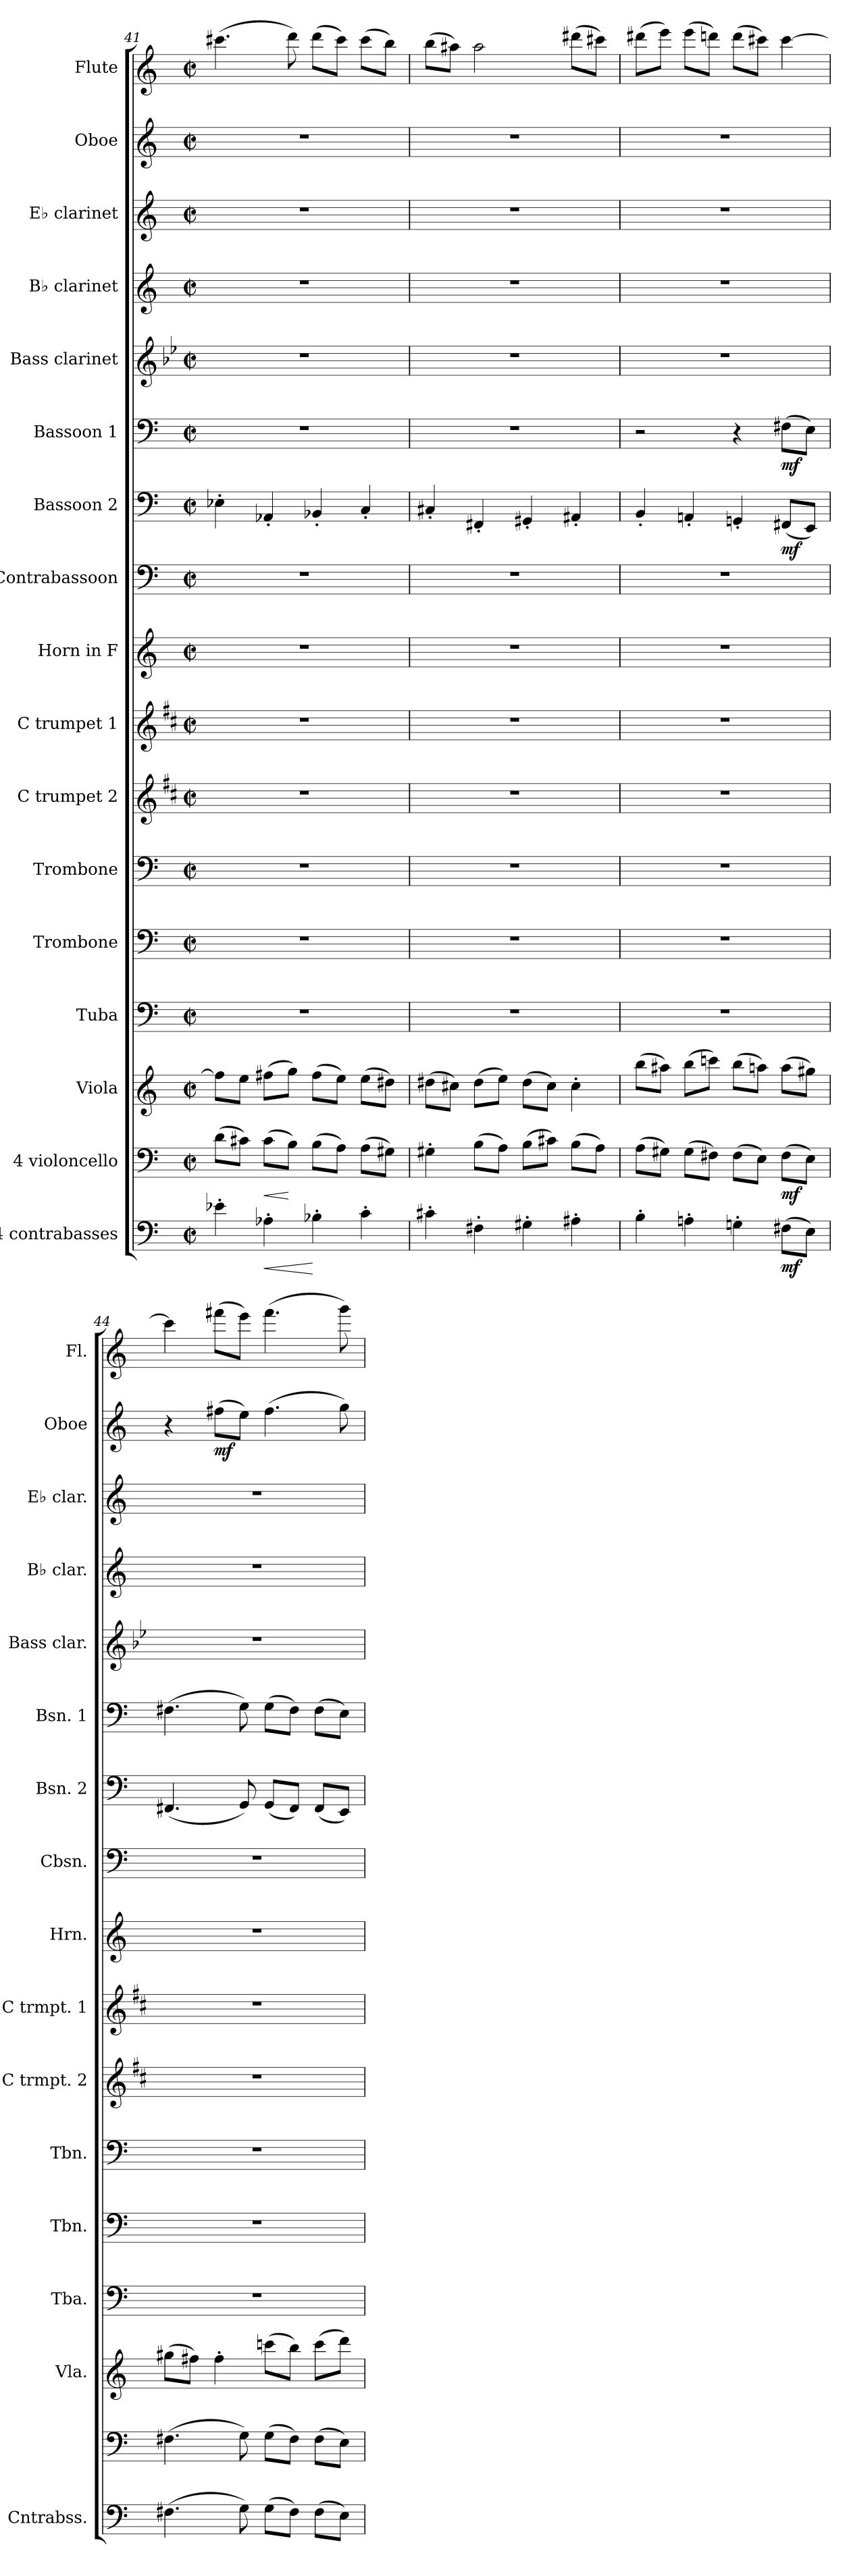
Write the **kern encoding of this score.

**kern	**dynam	**kern	**dynam	**kern	**kern	**kern	**kern	**kern	**kern	**kern	**kern	**kern	**dynam	**kern	**dynam	**kern	**kern	**kern	**kern	**dynam	**kern
*part17	*part17	*part16	*part16	*part15	*part14	*part13	*part12	*part11	*part10	*part9	*part8	*part7	*part7	*part6	*part6	*part5	*part4	*part3	*part2	*part2	*part1
*staff17	*staff17	*staff16	*staff16	*staff15	*staff14	*staff13	*staff12	*staff11	*staff10	*staff9	*staff8	*staff7	*staff7	*staff6	*staff6	*staff5	*staff4	*staff3	*staff2	*staff2	*staff1
*I"4 contrabasses	*	*I"4 violoncello	*	*I"Viola	*I"Tuba	*I"Trombone	*I"Trombone	*I"C trumpet 2	*I"C trumpet 1	*I"Horn in F	*I"Contrabassoon	*I"Bassoon 2	*	*I"Bassoon 1	*	*I"Bass clarinet	*I"B♭ clarinet	*I"E♭ clarinet	*I"Oboe	*	*I"Flute
*I'Cntrabss.	*	*	*	*I'Vla.	*I'Tba.	*I'Tbn.	*I'Tbn.	*I'C trmpt. 2	*I'C trmpt. 1	*I'Hrn.	*I'Cbsn.	*I'Bsn. 2	*	*I'Bsn. 1	*	*I'Bass clar.	*I'B♭ clar.	*I'E♭ clar.	*I'Oboe	*	*I'Fl.
*clefF4	*	*clefF4	*	*clefG2	*clefF4	*clefF4	*clefF4	*clefG2	*clefG2	*clefG2	*clefF4	*clefF4	*	*clefF4	*	*clefG2	*clefG2	*clefG2	*clefG2	*	*clefG2
*ITrd7c12	*	*	*	*	*	*	*	*ITrd1c2	*ITrd1c2	*ITrd4c7	*ITrd7c12	*	*	*	*	*ITrd8c14	*ITrd1c2	*ITrd-2c-3	*	*	*
*k[]	*	*k[]	*	*k[]	*k[]	*k[]	*k[]	*k[]	*k[]	*k[b-]	*k[]	*k[]	*	*k[]	*	*k[b-e-]	*k[b-e-]	*k[b-e-a-]	*k[]	*	*k[]
*M2/2	*	*M2/2	*	*M2/2	*M2/2	*M2/2	*M2/2	*M2/2	*M2/2	*M2/2	*M2/2	*M2/2	*	*M2/2	*	*M2/2	*M2/2	*M2/2	*M2/2	*	*M2/2
*met(c|)	*	*met(c|)	*	*met(c|)	*met(c|)	*met(c|)	*met(c|)	*met(c|)	*met(c|)	*met(c|)	*met(c|)	*met(c|)	*	*met(c|)	*	*met(c|)	*met(c|)	*met(c|)	*met(c|)	*	*met(c|)
=41	=41	=41	=41	=41	=41	=41	=41	=41	=41	=41	=41	=41	=41	=41	=41	=41	=41	=41	=41	=41	=41
4E-X'\	.	(>8d\L	.	8ff#\L]	1r	1r	1r	1r	1r	1r	1r	4E-X'\	.	1r	.	1r	1r	1r	1r	.	(>4.ccc#X\
.	.	8c#X\J)	.	8ee\J	.	.	.	.	.	.	.	.	.	.	.	.	.	.	.	.	.
!	!LO:HP:b	!	!LO:HP:b	!	!	!	!	!	!	!	!	!	!	!	!	!	!	!	!	!	!
4AA-X'\	<	(>8c#\L	<	(>8ff#X\L	.	.	.	.	.	.	.	4AA-X'/	.	.	.	.	.	.	.	.	.
.	.	8B\J)	[	8gg\J)	.	.	.	.	.	.	.	.	.	.	.	.	.	.	.	.	8ddd\)
4BB-X'\	[	(>8B\L	.	(>8ff#\L	.	.	.	.	.	.	.	4BB-X'/	.	.	.	.	.	.	.	.	(>8ddd\L
.	.	8A\J)	.	8ee\J)	.	.	.	.	.	.	.	.	.	.	.	.	.	.	.	.	8ccc#\J)
4C'\	.	(>8A\L	.	(>8ee\L	.	.	.	.	.	.	.	4C'/	.	.	.	.	.	.	.	.	(>8ccc#\L
.	.	8G#X\J)	.	8dd#X\J)	.	.	.	.	.	.	.	.	.	.	.	.	.	.	.	.	8bb\J)
=42	=42	=42	=42	=42	=42	=42	=42	=42	=42	=42	=42	=42	=42	=42	=42	=42	=42	=42	=42	=42	=42
4C#X'\	.	4G#X'\	.	(>8dd#X\L	1r	1r	1r	1r	1r	1r	1r	4C#X'/	.	1r	.	1r	1r	1r	1r	.	(>8bb\L
.	.	.	.	8cc#X\J)	.	.	.	.	.	.	.	.	.	.	.	.	.	.	.	.	8aa#X\J)
4FF#X'\	.	(>8B\L	.	(>8dd#\L	.	.	.	.	.	.	.	4FF#X'/	.	.	.	.	.	.	.	.	2aa#\
.	.	8A\J)	.	8ee\J)	.	.	.	.	.	.	.	.	.	.	.	.	.	.	.	.	.
4GG#X'\	.	(>8B\L	.	(>8dd#\L	.	.	.	.	.	.	.	4GG#X'/	.	.	.	.	.	.	.	.	.
.	.	8c#X\J)	.	8cc#\J)	.	.	.	.	.	.	.	.	.	.	.	.	.	.	.	.	.
4AA#X'\	.	(>8B\L	.	4cc#'\	.	.	.	.	.	.	.	4AA#X'/	.	.	.	.	.	.	.	.	(>8ddd#X\L
.	.	8A\J)	.	.	.	.	.	.	.	.	.	.	.	.	.	.	.	.	.	.	8ccc#X\J)
=43	=43	=43	=43	=43	=43	=43	=43	=43	=43	=43	=43	=43	=43	=43	=43	=43	=43	=43	=43	=43	=43
4BB'\	.	(>8A\L	.	(>8bb\L	1r	1r	1r	1r	1r	1r	1r	4BB'/	.	2r	.	1r	1r	1r	1r	.	(>8ddd#X\L
.	.	8G#X\J)	.	8aa#X\J)	.	.	.	.	.	.	.	.	.	.	.	.	.	.	.	.	8eee\J)
4AAn'\	.	(>8G#\L	.	(>8bb\L	.	.	.	.	.	.	.	4AAn'/	.	.	.	.	.	.	.	.	(>8eee\L
.	.	8F#X\J)	.	8cccn\J)	.	.	.	.	.	.	.	.	.	.	.	.	.	.	.	.	8dddn\J)
4GGn'\	.	(>8F#\L	.	(>8bb\L	.	.	.	.	.	.	.	4GGn'/	.	4r	.	.	.	.	.	.	(>8ddd\L
.	.	8E\J)	.	8aan\J)	.	.	.	.	.	.	.	.	.	.	.	.	.	.	.	.	8ccc#X\J)
!	!LO:DY:b	!	!LO:DY:b	!	!	!	!	!	!	!	!	!	!LO:DY:b	!	!LO:DY:b	!	!	!	!	!	!
(>8FF#X\L	mf	(>8F#\L	mf	(>8aa\L	.	.	.	.	.	.	.	(<8FF#X/L	mf	(>8F#X\L	mf	.	.	.	.	.	[4ccc#\
8EE\J)	.	8E\J)	.	8gg#X\J)	.	.	.	.	.	.	.	8EE/J)	.	8E\J)	.	.	.	.	.	.	.
!!LO:PB:g=z
=44	=44	=44	=44	=44	=44	=44	=44	=44	=44	=44	=44	=44	=44	=44	=44	=44	=44	=44	=44	=44	=44
(>4.FF#X\	.	(>4.F#X\	.	(>8gg#X\L	1r	1r	1r	1r	1r	1r	1r	(<4.FF#X/	.	(>4.F#X\	.	1r	1r	1r	4r	.	4ccc#\]
.	.	.	.	8ff#X\J)	.	.	.	.	.	.	.	.	.	.	.	.	.	.	.	.	.
!	!	!	!	!	!	!	!	!	!	!	!	!	!	!	!	!	!	!	!	!LO:DY:b	!
.	.	.	.	4ff#'\	.	.	.	.	.	.	.	.	.	.	.	.	.	.	(>8ff#X\L	mf	(>8fff#X\L
8GG\)	.	8G\)	.	.	.	.	.	.	.	.	.	8GG/)	.	8G\)	.	.	.	.	8ee\J)	.	8eee\J)
(>8GG\L	.	(>8G\L	.	(>8cccn\L	.	.	.	.	.	.	.	(<8GG/L	.	(>8G\L	.	.	.	.	(>4.ff#\	.	(>4.fff#\
8FF#\J)	.	8F#\J)	.	8bb\J)	.	.	.	.	.	.	.	8FF#/J)	.	8F#\J)	.	.	.	.	.	.	.
(>8FF#\L	.	(>8F#\L	.	(>8ccc\L	.	.	.	.	.	.	.	(<8FF#/L	.	(>8F#\L	.	.	.	.	.	.	.
8EE\J)	.	8E\J)	.	8ddd\J)	.	.	.	.	.	.	.	8EE/J)	.	8E\J)	.	.	.	.	8gg\)	.	8ggg\)
=	=	=	=	=	=	=	=	=	=	=	=	=	=	=	=	=	=	=	=	=	=
*-	*-	*-	*-	*-	*-	*-	*-	*-	*-	*-	*-	*-	*-	*-	*-	*-	*-	*-	*-	*-	*-
